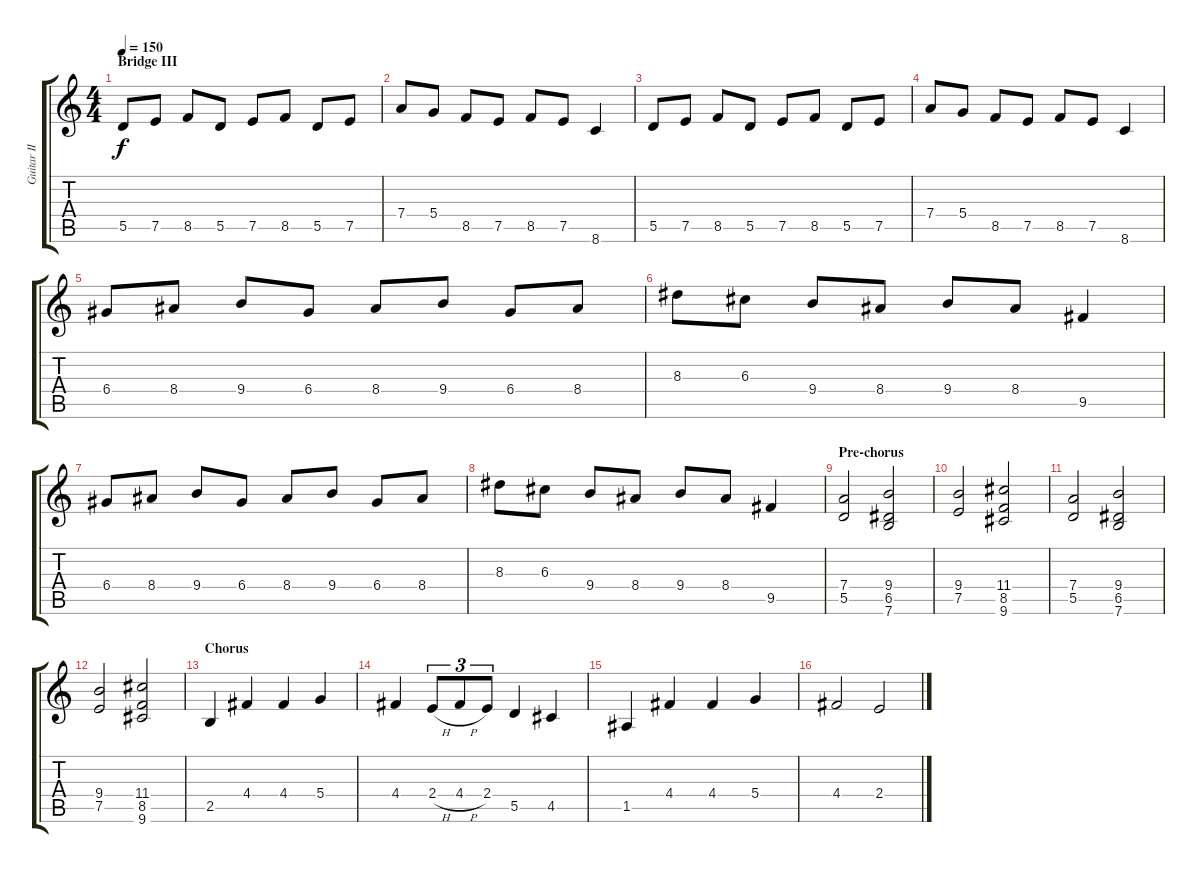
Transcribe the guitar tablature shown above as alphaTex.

\track ("Guitar II" "Guitar II") {instrument overdrivenguitar}
\staff {score tabs}
\tuning (E4 B3 G3 D3 A2 E2) {hide}
\ts (4 4)
\section ("" "Bridge III")
\tempo 150
\clef g2
\ks c
5.5.8{dy f} 7.5.8 8.5.8 5.5.8 7.5.8 8.5.8 5.5.8 7.5.8 |
7.4.8 5.4.8 8.5.8 7.5.8 8.5.8 7.5.8 8.6.4 |
5.5.8 7.5.8 8.5.8 5.5.8 7.5.8 8.5.8 5.5.8 7.5.8 |
7.4.8 5.4.8 8.5.8 7.5.8 8.5.8 7.5.8 8.6.4 |
6.4.8 8.4.8 9.4.8 6.4.8 8.4.8 9.4.8 6.4.8 8.4.8 |
8.3.8 6.3.8 9.4.8 8.4.8 9.4.8 8.4.8 9.5.4 |
6.4.8 8.4.8 9.4.8 6.4.8 8.4.8 9.4.8 6.4.8 8.4.8 |
8.3.8 6.3.8 9.4.8 8.4.8 9.4.8 8.4.8 9.5.4 |
\section ("" "Pre-chorus")
(7.4 5.5).2 (9.4 6.5 7.6).2 |
(9.4 7.5).2 (11.4 8.5 9.6).2 |
(7.4 5.5).2 (9.4 6.5 7.6).2 |
(9.4 7.5).2 (11.4 8.5 9.6).2 |
\section ("" "Chorus")
2.5.4 4.4.4 4.4.4 5.4.4 |
4.4.4 2.4{h}.8{tu (3 2)} 4.4{h}.8{tu (3 2)} 2.4.8{tu (3 2)} 5.5.4 4.5.4 |
1.5.4 4.4.4 4.4.4 5.4.4 |
4.4.2 2.4.2
